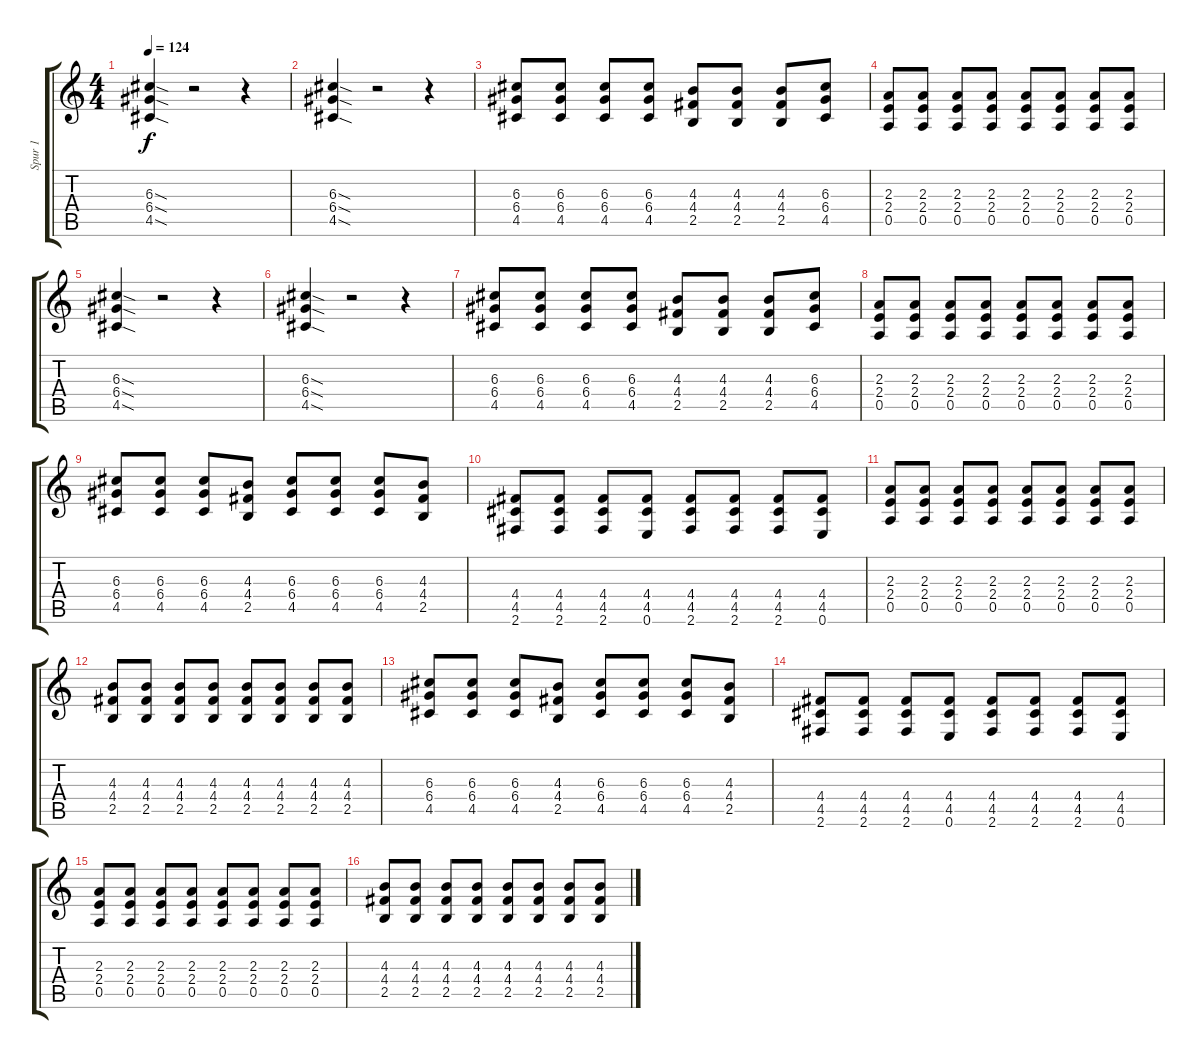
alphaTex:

\track ("Spur 1" "Spur 1") {instrument overdrivenguitar}
\staff {score tabs}
\tuning (E4 B3 G3 D3 A2 E2) {hide}
\ts (4 4)
\tempo 124
\clef g2
\ks c
(6.3{sod} 6.4{sod} 4.5{sod}).4{dy f} r.2 r.4 |
(6.3{sod} 6.4{sod} 4.5{sod}).4 r.2 r.4 |
(6.3 6.4 4.5).8 (6.3 6.4 4.5).8 (6.3 6.4 4.5).8 (6.3 6.4 4.5).8 (4.3 4.4 2.5).8 (4.3 4.4 2.5).8 (4.3 4.4 2.5).8 (6.3 6.4 4.5).8 |
(2.3 2.4 0.5).8 (2.3 2.4 0.5).8 (2.3 2.4 0.5).8 (2.3 2.4 0.5).8 (2.3 2.4 0.5).8 (2.3 2.4 0.5).8 (2.3 2.4 0.5).8 (2.3 2.4 0.5).8 |
(6.3{sod} 6.4{sod} 4.5{sod}).4 r.2 r.4 |
(6.3{sod} 6.4{sod} 4.5{sod}).4 r.2 r.4 |
(6.3 6.4 4.5).8 (6.3 6.4 4.5).8 (6.3 6.4 4.5).8 (6.3 6.4 4.5).8 (4.3 4.4 2.5).8 (4.3 4.4 2.5).8 (4.3 4.4 2.5).8 (6.3 6.4 4.5).8 |
(2.3 2.4 0.5).8 (2.3 2.4 0.5).8 (2.3 2.4 0.5).8 (2.3 2.4 0.5).8 (2.3 2.4 0.5).8 (2.3 2.4 0.5).8 (2.3 2.4 0.5).8 (2.3 2.4 0.5).8 |
(6.3 6.4 4.5).8 (6.3 6.4 4.5).8 (6.3 6.4 4.5).8 (4.3 4.4 2.5).8 (6.3 6.4 4.5).8 (6.3 6.4 4.5).8 (6.3 6.4 4.5).8 (4.3 4.4 2.5).8 |
(4.4 4.5 2.6).8 (4.4 4.5 2.6).8 (4.4 4.5 2.6).8 (4.4 4.5 0.6).8 (4.4 4.5 2.6).8 (4.4 4.5 2.6).8 (4.4 4.5 2.6).8 (4.4 4.5 0.6).8 |
(2.3 2.4 0.5).8 (2.3 2.4 0.5).8 (2.3 2.4 0.5).8 (2.3 2.4 0.5).8 (2.3 2.4 0.5).8 (2.3 2.4 0.5).8 (2.3 2.4 0.5).8 (2.3 2.4 0.5).8 |
(4.3 4.4 2.5).8 (4.3 4.4 2.5).8 (4.3 4.4 2.5).8 (4.3 4.4 2.5).8 (4.3 4.4 2.5).8 (4.3 4.4 2.5).8 (4.3 4.4 2.5).8 (4.3 4.4 2.5).8 |
(6.3 6.4 4.5).8 (6.3 6.4 4.5).8 (6.3 6.4 4.5).8 (4.3 4.4 2.5).8 (6.3 6.4 4.5).8 (6.3 6.4 4.5).8 (6.3 6.4 4.5).8 (4.3 4.4 2.5).8 |
(4.4 4.5 2.6).8 (4.4 4.5 2.6).8 (4.4 4.5 2.6).8 (4.4 4.5 0.6).8 (4.4 4.5 2.6).8 (4.4 4.5 2.6).8 (4.4 4.5 2.6).8 (4.4 4.5 0.6).8 |
(2.3 2.4 0.5).8 (2.3 2.4 0.5).8 (2.3 2.4 0.5).8 (2.3 2.4 0.5).8 (2.3 2.4 0.5).8 (2.3 2.4 0.5).8 (2.3 2.4 0.5).8 (2.3 2.4 0.5).8 |
(4.3 4.4 2.5).8 (4.3 4.4 2.5).8 (4.3 4.4 2.5).8 (4.3 4.4 2.5).8 (4.3 4.4 2.5).8 (4.3 4.4 2.5).8 (4.3 4.4 2.5).8 (4.3 4.4 2.5).8
